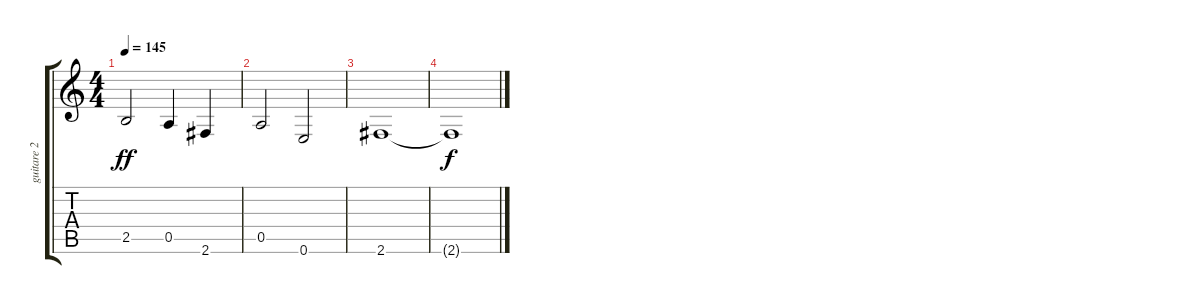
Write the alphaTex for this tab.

\track ("guitare 2" "guitare 2") {instrument acousticguitarsteel}
\staff {score tabs}
\tuning (E4 B3 G3 D3 A2 E2) {hide}
\ts (4 4)
\tempo 145
\clef g2
\ks c
2.5.2{dy ff} 0.5.4 2.6.4 |
0.5.2 0.6.2 |
2.6.1 |
2.6{t}.1{dy f}
